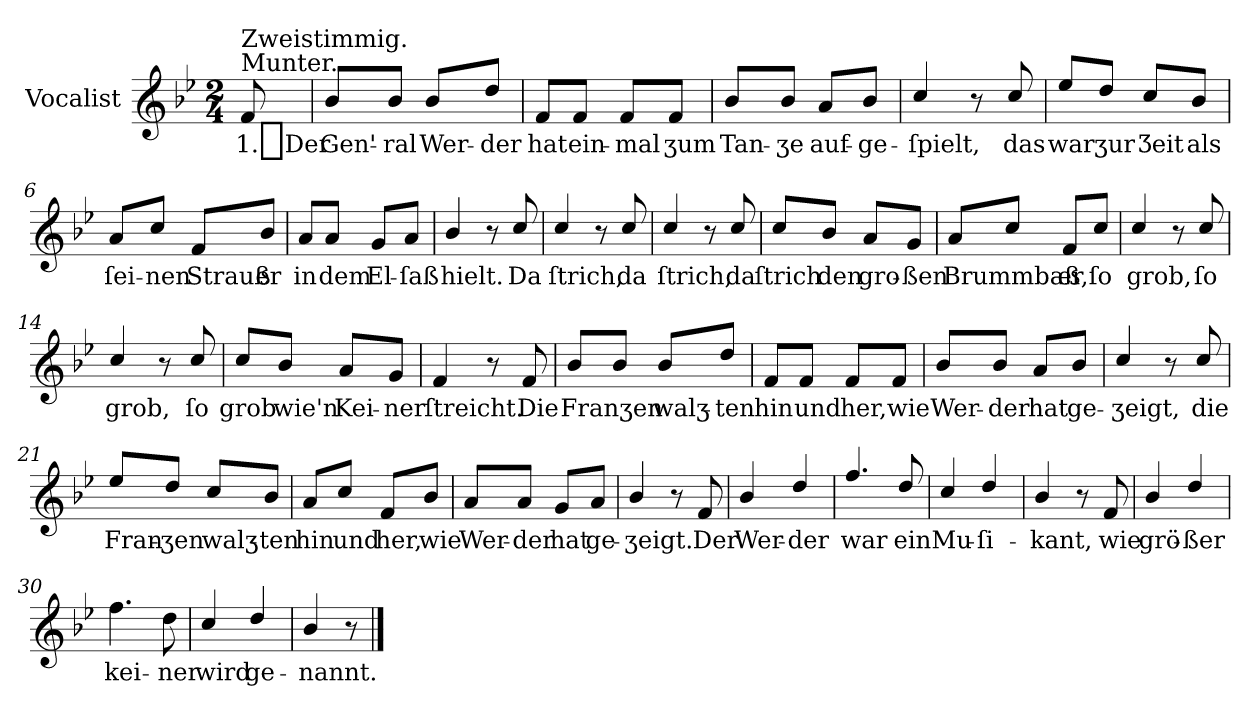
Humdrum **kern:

**kern	**text
*part1	*part1
*staff1	*staff1
*I"Vocalist	*
*k[b-e-]	*
*B-:	*
*M2/4	*
=	=
!LO:TX:a:t=Munter.	!
!LO:TX:a:t=Zweistimmig.	!
8f	1._Der
=1	=1
8b-/L	Gen'-
8b-/J	-ral
8b-/L	Wer-
8dd/J	-der
=2	=2
8fL	hat
8fJ	ein-
8fL	mal
8fJ	ʒum
=3	=3
8b-/L	Tan-
8b-/J	-ʒe
8aL	auf-
8b-/J	-ge-
=4	=4
4cc/	-ſpielt,
8r	.
8cc/	das
=5	=5
8ee-/L	war
8dd/J	ʒur
8cc/L	Ʒeit
8b-/J	als
=6	=6
8aL	ſei-
8cc/J	-nen
8fL	Strauß
8b-/J	er
=7	=7
8aL	in
8aJ	dem
8gL	El-
8aJ	-ſaß
=8	=8
4b-/	hielt.
8r	.
8cc/	Da
=9	=9
4cc/	ſtrich,
8r	.
8cc/	da
=10	=10
4cc/	ſtrich,
8r	.
8cc/	da
=11	=11
8cc/L	ſtrich
8b-/J	den
8aL	gro-
8gJ	-ßen
=12	=12
8aL	Brummbaß
8cc/J	.
8fL	er,
8cc/J	ſo
=13	=13
4cc/	grob,
8r	.
8cc/	ſo
=14	=14
4cc/	grob,
8r	.
8cc/	ſo
=15	=15
8cc/L	grob
8b-/J	wie'n
8aL	Kei-
8gJ	-ner
=16	=16
4f	ſtreicht.
8r	.
8f	Die
=17	=17
8b-/L	Franʒen
8b-/J	.
8b-/L	walʒ-
8dd/J	-ten
=18	=18
8fL	hin
8fJ	und
8fL	her,
8fJ	wie
=19	=19
8b-/L	Wer-
8b-/J	-der
8aL	hat
8b-/J	ge-
=20	=20
4cc/	-ʒeigt,
8r	.
8cc/	die
=21	=21
8ee-/L	Fran-
8dd/J	-ʒen
8cc/L	walʒ-
8b-/J	-ten
=22	=22
8aL	hin
8cc/J	und
8fL	her,
8b-/J	wie
=23	=23
8aL	Wer-
8aJ	-der
8gL	hat
8aJ	ge-
=24	=24
4b-/	-ʒeigt.
8r	.
8f	Der
=25	=25
4b-/	Wer-
4dd/	-der
=26	=26
4.ff/	war
8dd/	ein
=27	=27
4cc/	Mu-
4dd/	-ſi-
=28	=28
4b-/	-kant,
8r	.
8f	wie
=29	=29
4b-/	grö-
4dd/	-ßer
=30	=30
4.ff	kei-
8dd	-ner
=31	=31
4cc/	wird
4dd/	ge-
=32	=32
4b-/	-nannt.
8r	.
==	==
*-	*-
